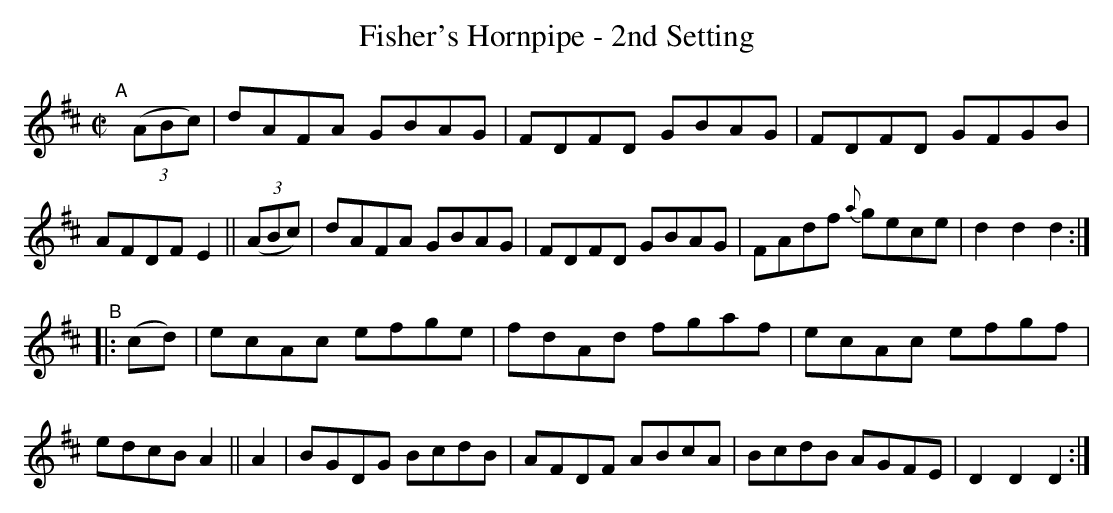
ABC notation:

X:1
T: Fisher's Hornpipe - 2nd Setting
M: C|
L: 1/8
K: D
"^A"[|]\
(3(ABc) | dAFA GBAG | FDFD GBAG | FDFD    GFGB | AFDF E2 ||\
(3(ABc) | dAFA GBAG | FDFD GBAG | FAdf {a}gece | d2d2 d2 :|
"^B" |: (cd) |\
ecAc efge | fdAd fgaf | ecAc efgf | edcB A2 || A2 |\
BGDG BcdB | AFDF ABcA | BcdB AGFE | D2D2 D2 :|
